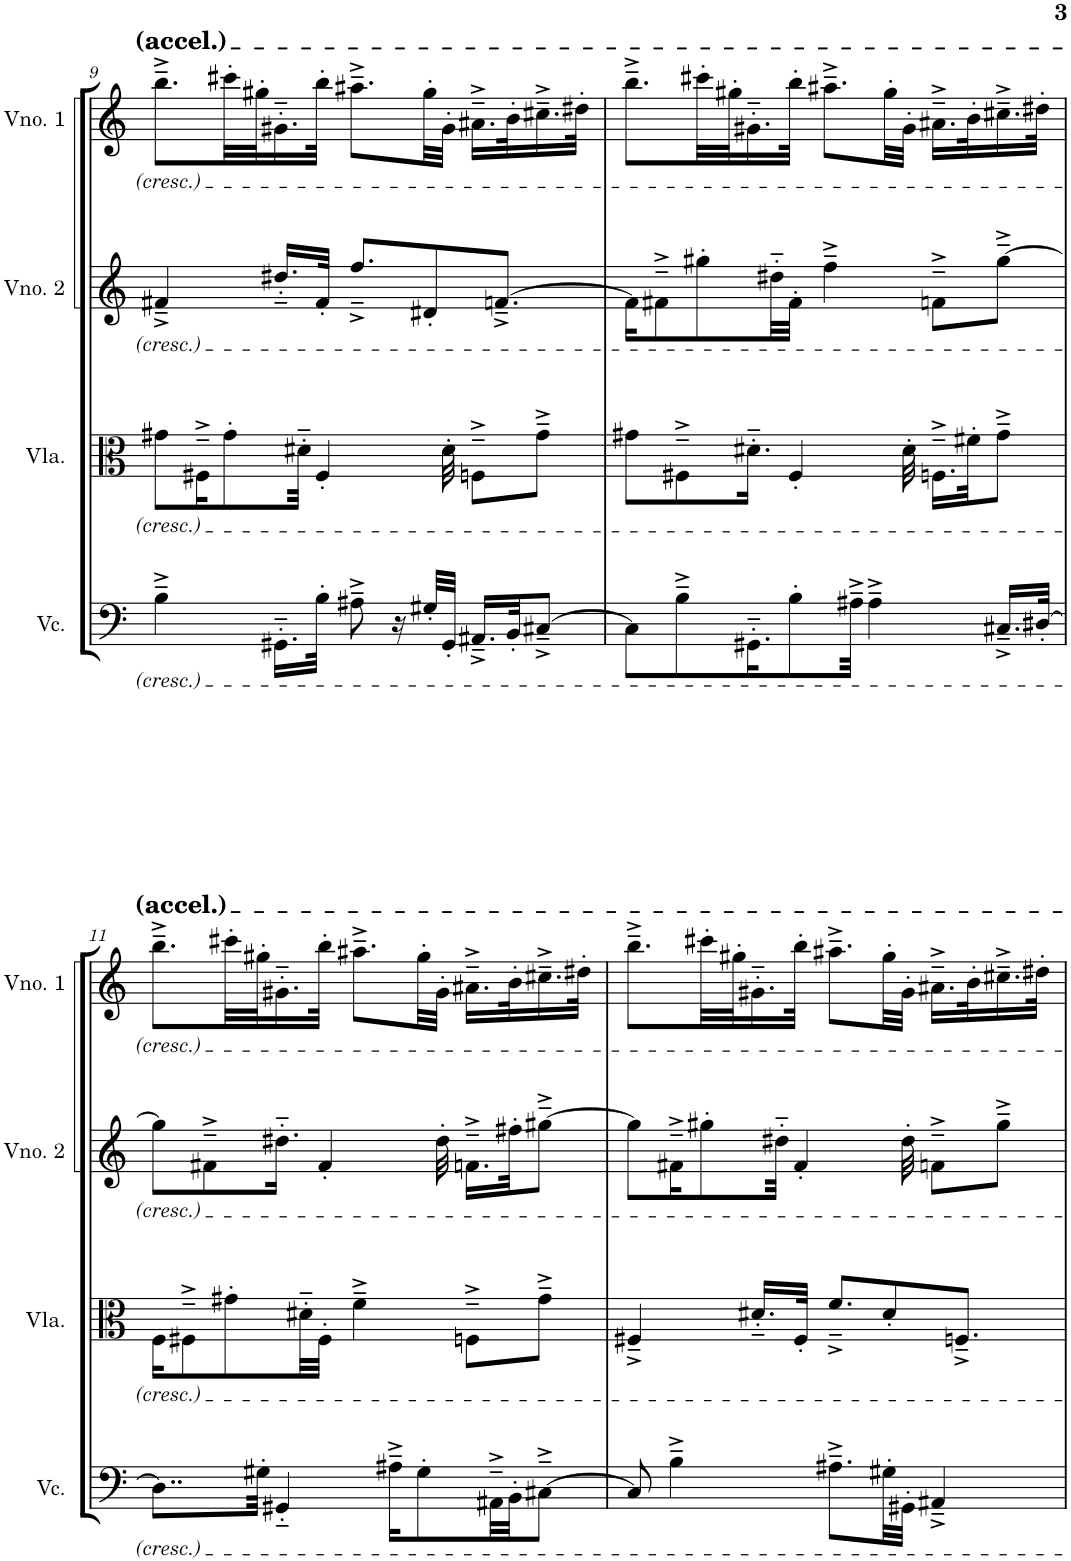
**kern	**kern	**kern	**kern
*part4	*part3	*part2	*part1
*staff4	*staff3	*staff2	*staff1
*I"Violoncelo	*I"Viola	*I"Violino 2	*I"Violino 1
*I'Vc.	*I'Vla.	*I'Vno. 2	*I'Vno. 1
!!LO:PB:g=z
*clefF4	*clefC3	*clefG2	*clefG2
*k[]	*k[]	*k[]	*k[]
*M7/8	*M7/8	*M7/8	*M7/8
=9	=9	=9	=9
4B~^\	8g#X\L	4f#X~^/	8.bb~^\L
.	16F#X~^\K	.	.
.	8g#'\	.	32ccc#X'\LL
.	.	.	32gg#X'\J
16.GG#X'~\LL	.	16.dd#X'~/LL	16.g#X'~\
.	32d#X'~\Jkk	.	.
32B'\JJk	4F#'/	32f#'/JJk	32bb'\JJk
8A#X~^\	.	8.ff~^/L	8.aa#X~^\L
16r	.	.	.
32G#X'/LLL	.	8d#X'/	32gg#'\LL
32GG#'/JJJ	32d#'\	.	32g#'\JJJ
16.AA#X~^/LL	8Fn~^\L	.	16.a#X~^\LL
.	.	[8.fn~^/J	.
32BB'/JK	.	.	32b'\K
[8C#X~^/J	8g#~^\J	.	16.cc#X~^\
.	.	.	32dd#X'\JJk
=10	=10	=10	=10
8C#\L]	8g#X\L	16f\KL]	8.bb~^\L
.	.	8f#X~^\	.
8B~^\	8F#X~^\	.	.
.	.	8gg#X'\	32ccc#X'\LL
.	.	.	32gg#X'\J
16.GG#X'~\K	16.d#X'~\Jk	.	16.g#X'~\
.	.	32dd#X'~\LL	.
8B'\	4F#'/	32f#'\JJJ	32bb'\JJk
.	.	4ff~^\	8.aa#X~^\L
32A#X~^\Jkk	.	.	.
4A#~^\	.	.	.
.	.	.	32gg#'\LL
.	32d#'\	.	32g#'\JJJ
.	16.Fn~^\LL	8fn~^\L	16.a#X~^\LL
.	32f#X'\JK	.	32b'\K
16.C#X~^/LL	8g#~^\J	[8gg#~^\J	16.cc#X~^\
[32D#X'/JJk	.	.	32dd#X'\JJk
!!LO:LB:g=z
=11	=11	=11	=11
8..D#\L]	16F\KL	8gg#\L]	8.bb~^\L
.	8F#X~^\	.	.
.	.	8f#X~^\	.
.	8g#X'\	.	32ccc#X'\LL
32G#X'\Jkk	.	.	32gg#X'\J
4GG#X'~/	.	16.dd#X'~\Jk	16.g#X'~\
.	32d#X'~\LL	.	.
.	32F#'\JJJ	4f#'/	32bb'\JJk
.	4f~^\	.	8.aa#X~^\L
16A#X~^\KL	.	.	.
8G#'\	.	.	32gg#'\LL
.	.	32dd#'\	32g#'\JJJ
.	8Fn~^\L	16.fn~^\LL	16.a#X~^\LL
32AA#X~^\LL	.	.	.
32BB'\JJ	.	32ff#X'\JK	32b'\K
[8C#X~^\J	8g#~^\J	[8gg#X~^\J	16.cc#X~^\
.	.	.	32dd#X'\JJk
=12	=12	=12	=12
8C#/]	4F#X~^/	8gg#\L]	8.bb~^\L
4B~^\	.	16f#X~^\K	.
.	.	8gg#X'\	32ccc#X'\LL
.	.	.	32gg#X'\J
.	16.d#X'~/LL	.	16.g#X'~\
.	.	32dd#X'~\Jkk	.
.	32F#'/JJk	4f#'/	32bb'\JJk
8.A#X~^\L	8.f~^/L	.	8.aa#X~^\L
32G#X'\LL	8d#'/	.	32gg#'\LL
32GG#X'\JJJ	.	32dd#'\	32g#'\JJJ
4AA#X~^/	.	8fn~^\L	16.a#X~^\LL
.	8.Fn~^/J	.	.
.	.	.	32b'\K
.	.	8gg#~^\J	16.cc#X~^\
.	.	.	32dd#X'\JJk
=	=	=	=
*-	*-	*-	*-
